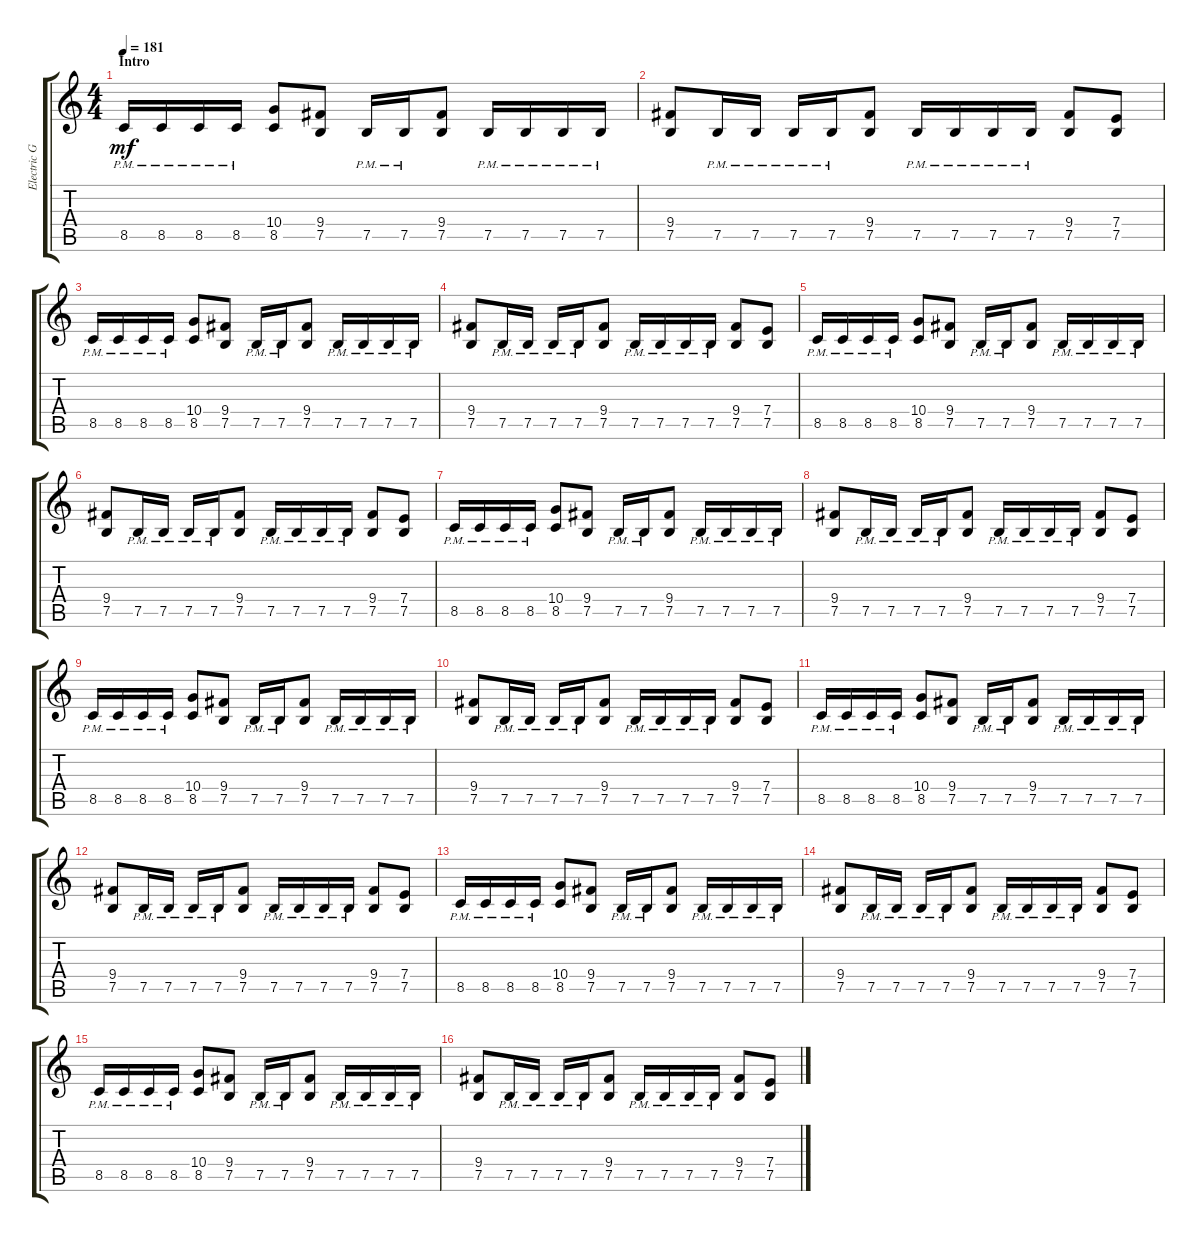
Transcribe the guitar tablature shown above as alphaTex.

\track ("Electric Guitar" "Electric G") {instrument distortionguitar}
\staff {score tabs}
\tuning (B3 Gb3 D3 A2 E2 B1) {hide}
\ts (4 4)
\section ("" "Intro")
\tempo 181
\clef g2
\ks c
8.5{pm}.16{dy mf instrument distortionguitar} 8.5{pm}.16 8.5{pm}.16 8.5{pm}.16 (10.4 8.5).8 (9.4 7.5).8 7.5{pm}.16 7.5{pm}.16 (9.4 7.5).8 7.5{pm}.16 7.5{pm}.16 7.5{pm}.16 7.5{pm}.16 |
(9.4 7.5).8 7.5{pm}.16 7.5{pm}.16 7.5{pm}.16 7.5{pm}.16 (9.4 7.5).8 7.5{pm}.16 7.5{pm}.16 7.5{pm}.16 7.5{pm}.16 (9.4 7.5).8 (7.4 7.5).8 |
8.5{pm}.16 8.5{pm}.16 8.5{pm}.16 8.5{pm}.16 (10.4 8.5).8 (9.4 7.5).8 7.5{pm}.16 7.5{pm}.16 (9.4 7.5).8 7.5{pm}.16 7.5{pm}.16 7.5{pm}.16 7.5{pm}.16 |
(9.4 7.5).8 7.5{pm}.16 7.5{pm}.16 7.5{pm}.16 7.5{pm}.16 (9.4 7.5).8 7.5{pm}.16 7.5{pm}.16 7.5{pm}.16 7.5{pm}.16 (9.4 7.5).8 (7.4 7.5).8 |
8.5{pm}.16 8.5{pm}.16 8.5{pm}.16 8.5{pm}.16 (10.4 8.5).8 (9.4 7.5).8 7.5{pm}.16 7.5{pm}.16 (9.4 7.5).8 7.5{pm}.16 7.5{pm}.16 7.5{pm}.16 7.5{pm}.16 |
(9.4 7.5).8 7.5{pm}.16 7.5{pm}.16 7.5{pm}.16 7.5{pm}.16 (9.4 7.5).8 7.5{pm}.16 7.5{pm}.16 7.5{pm}.16 7.5{pm}.16 (9.4 7.5).8 (7.4 7.5).8 |
8.5{pm}.16 8.5{pm}.16 8.5{pm}.16 8.5{pm}.16 (10.4 8.5).8 (9.4 7.5).8 7.5{pm}.16 7.5{pm}.16 (9.4 7.5).8 7.5{pm}.16 7.5{pm}.16 7.5{pm}.16 7.5{pm}.16 |
(9.4 7.5).8 7.5{pm}.16 7.5{pm}.16 7.5{pm}.16 7.5{pm}.16 (9.4 7.5).8 7.5{pm}.16 7.5{pm}.16 7.5{pm}.16 7.5{pm}.16 (9.4 7.5).8 (7.4 7.5).8 |
8.5{pm}.16 8.5{pm}.16 8.5{pm}.16 8.5{pm}.16 (10.4 8.5).8 (9.4 7.5).8 7.5{pm}.16 7.5{pm}.16 (9.4 7.5).8 7.5{pm}.16 7.5{pm}.16 7.5{pm}.16 7.5{pm}.16 |
(9.4 7.5).8 7.5{pm}.16 7.5{pm}.16 7.5{pm}.16 7.5{pm}.16 (9.4 7.5).8 7.5{pm}.16 7.5{pm}.16 7.5{pm}.16 7.5{pm}.16 (9.4 7.5).8 (7.4 7.5).8 |
8.5{pm}.16 8.5{pm}.16 8.5{pm}.16 8.5{pm}.16 (10.4 8.5).8 (9.4 7.5).8 7.5{pm}.16 7.5{pm}.16 (9.4 7.5).8 7.5{pm}.16 7.5{pm}.16 7.5{pm}.16 7.5{pm}.16 |
(9.4 7.5).8 7.5{pm}.16 7.5{pm}.16 7.5{pm}.16 7.5{pm}.16 (9.4 7.5).8 7.5{pm}.16 7.5{pm}.16 7.5{pm}.16 7.5{pm}.16 (9.4 7.5).8 (7.4 7.5).8 |
8.5{pm}.16 8.5{pm}.16 8.5{pm}.16 8.5{pm}.16 (10.4 8.5).8 (9.4 7.5).8 7.5{pm}.16 7.5{pm}.16 (9.4 7.5).8 7.5{pm}.16 7.5{pm}.16 7.5{pm}.16 7.5{pm}.16 |
(9.4 7.5).8 7.5{pm}.16 7.5{pm}.16 7.5{pm}.16 7.5{pm}.16 (9.4 7.5).8 7.5{pm}.16 7.5{pm}.16 7.5{pm}.16 7.5{pm}.16 (9.4 7.5).8 (7.4 7.5).8 |
8.5{pm}.16 8.5{pm}.16 8.5{pm}.16 8.5{pm}.16 (10.4 8.5).8 (9.4 7.5).8 7.5{pm}.16 7.5{pm}.16 (9.4 7.5).8 7.5{pm}.16 7.5{pm}.16 7.5{pm}.16 7.5{pm}.16 |
(9.4 7.5).8 7.5{pm}.16 7.5{pm}.16 7.5{pm}.16 7.5{pm}.16 (9.4 7.5).8 7.5{pm}.16 7.5{pm}.16 7.5{pm}.16 7.5{pm}.16 (9.4 7.5).8 (7.4 7.5).8
